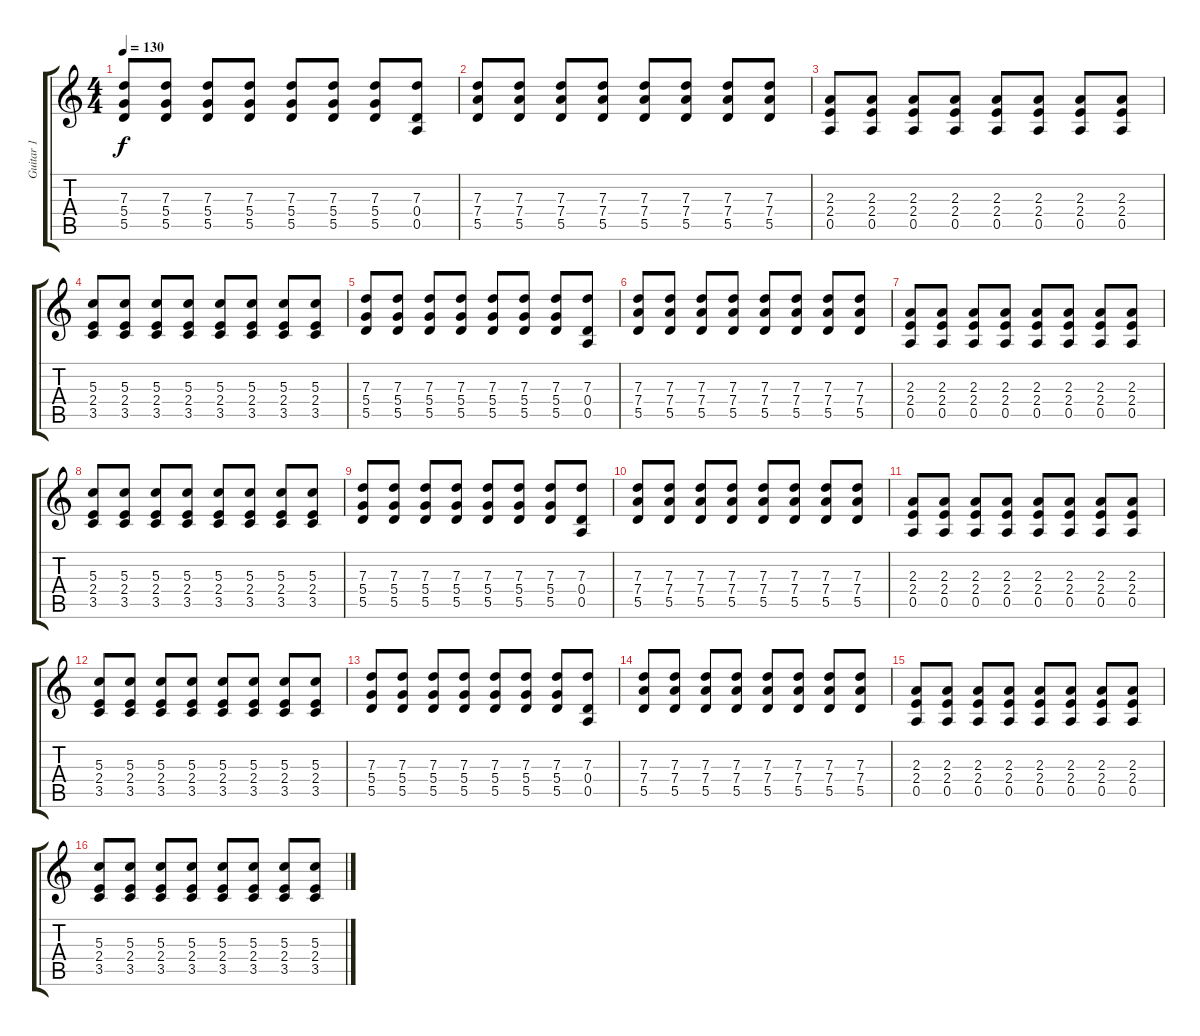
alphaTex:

\track ("Guitar 1" "Guitar 1") {instrument distortionguitar}
\staff {score tabs}
\tuning (E4 B3 G3 D3 A2 D2) {hide}
\ts (4 4)
\tempo 130
\clef g2
\ks c
(7.3 5.4 5.5).8{dy f} (7.3 5.4 5.5).8 (7.3 5.4 5.5).8 (7.3 5.4 5.5).8 (7.3 5.4 5.5).8 (7.3 5.4 5.5).8 (7.3 5.4 5.5).8 (7.3 0.4 0.5).8 |
(7.3 7.4 5.5).8 (7.3 7.4 5.5).8 (7.3 7.4 5.5).8 (7.3 7.4 5.5).8 (7.3 7.4 5.5).8 (7.3 7.4 5.5).8 (7.3 7.4 5.5).8 (7.3 7.4 5.5).8 |
(2.3 2.4 0.5).8 (2.3 2.4 0.5).8 (2.3 2.4 0.5).8 (2.3 2.4 0.5).8 (2.3 2.4 0.5).8 (2.3 2.4 0.5).8 (2.3 2.4 0.5).8 (2.3 2.4 0.5).8 |
(5.3 2.4 3.5).8 (5.3 2.4 3.5).8 (5.3 2.4 3.5).8 (5.3 2.4 3.5).8 (5.3 2.4 3.5).8 (5.3 2.4 3.5).8 (5.3 2.4 3.5).8 (5.3 2.4 3.5).8 |
(7.3 5.4 5.5).8 (7.3 5.4 5.5).8 (7.3 5.4 5.5).8 (7.3 5.4 5.5).8 (7.3 5.4 5.5).8 (7.3 5.4 5.5).8 (7.3 5.4 5.5).8 (7.3 0.4 0.5).8 |
(7.3 7.4 5.5).8 (7.3 7.4 5.5).8 (7.3 7.4 5.5).8 (7.3 7.4 5.5).8 (7.3 7.4 5.5).8 (7.3 7.4 5.5).8 (7.3 7.4 5.5).8 (7.3 7.4 5.5).8 |
(2.3 2.4 0.5).8 (2.3 2.4 0.5).8 (2.3 2.4 0.5).8 (2.3 2.4 0.5).8 (2.3 2.4 0.5).8 (2.3 2.4 0.5).8 (2.3 2.4 0.5).8 (2.3 2.4 0.5).8 |
(5.3 2.4 3.5).8 (5.3 2.4 3.5).8 (5.3 2.4 3.5).8 (5.3 2.4 3.5).8 (5.3 2.4 3.5).8 (5.3 2.4 3.5).8 (5.3 2.4 3.5).8 (5.3 2.4 3.5).8 |
(7.3 5.4 5.5).8 (7.3 5.4 5.5).8 (7.3 5.4 5.5).8 (7.3 5.4 5.5).8 (7.3 5.4 5.5).8 (7.3 5.4 5.5).8 (7.3 5.4 5.5).8 (7.3 0.4 0.5).8 |
(7.3 7.4 5.5).8 (7.3 7.4 5.5).8 (7.3 7.4 5.5).8 (7.3 7.4 5.5).8 (7.3 7.4 5.5).8 (7.3 7.4 5.5).8 (7.3 7.4 5.5).8 (7.3 7.4 5.5).8 |
(2.3 2.4 0.5).8 (2.3 2.4 0.5).8 (2.3 2.4 0.5).8 (2.3 2.4 0.5).8 (2.3 2.4 0.5).8 (2.3 2.4 0.5).8 (2.3 2.4 0.5).8 (2.3 2.4 0.5).8 |
(5.3 2.4 3.5).8 (5.3 2.4 3.5).8 (5.3 2.4 3.5).8 (5.3 2.4 3.5).8 (5.3 2.4 3.5).8 (5.3 2.4 3.5).8 (5.3 2.4 3.5).8 (5.3 2.4 3.5).8 |
(7.3 5.4 5.5).8 (7.3 5.4 5.5).8 (7.3 5.4 5.5).8 (7.3 5.4 5.5).8 (7.3 5.4 5.5).8 (7.3 5.4 5.5).8 (7.3 5.4 5.5).8 (7.3 0.4 0.5).8 |
(7.3 7.4 5.5).8 (7.3 7.4 5.5).8 (7.3 7.4 5.5).8 (7.3 7.4 5.5).8 (7.3 7.4 5.5).8 (7.3 7.4 5.5).8 (7.3 7.4 5.5).8 (7.3 7.4 5.5).8 |
(2.3 2.4 0.5).8 (2.3 2.4 0.5).8 (2.3 2.4 0.5).8 (2.3 2.4 0.5).8 (2.3 2.4 0.5).8 (2.3 2.4 0.5).8 (2.3 2.4 0.5).8 (2.3 2.4 0.5).8 |
(5.3 2.4 3.5).8 (5.3 2.4 3.5).8 (5.3 2.4 3.5).8 (5.3 2.4 3.5).8 (5.3 2.4 3.5).8 (5.3 2.4 3.5).8 (5.3 2.4 3.5).8 (5.3 2.4 3.5).8
